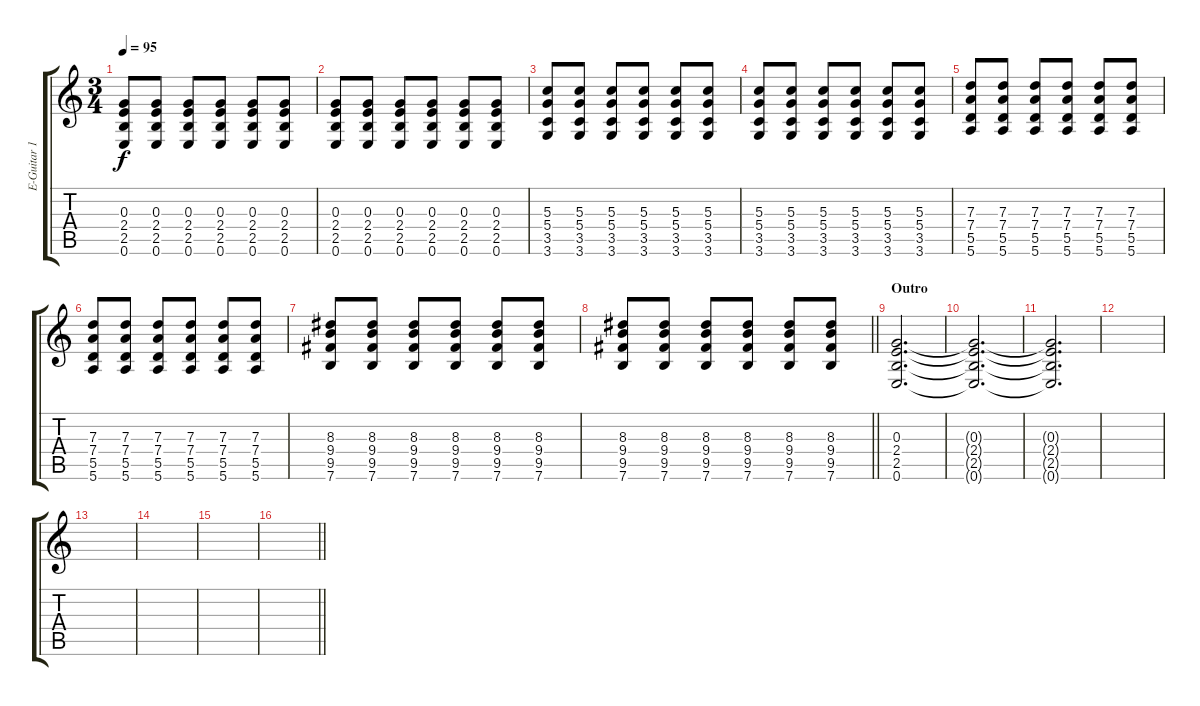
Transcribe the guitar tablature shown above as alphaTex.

\track ("E-Guitar 1" "E-Guitar 1") {instrument distortionguitar}
\staff {score tabs}
\tuning (E4 B3 G3 D3 A2 E2) {hide}
\ts (3 4)
\tempo 95
\clef g2
\ks c
(0.3 2.4 2.5 0.6).8{dy f} (0.3 2.4 2.5 0.6).8 (0.3 2.4 2.5 0.6).8 (0.3 2.4 2.5 0.6).8 (0.3 2.4 2.5 0.6).8 (0.3 2.4 2.5 0.6).8 |
(0.3 2.4 2.5 0.6).8 (0.3 2.4 2.5 0.6).8 (0.3 2.4 2.5 0.6).8 (0.3 2.4 2.5 0.6).8 (0.3 2.4 2.5 0.6).8 (0.3 2.4 2.5 0.6).8 |
(5.3 5.4 3.5 3.6).8 (5.3 5.4 3.5 3.6).8 (5.3 5.4 3.5 3.6).8 (5.3 5.4 3.5 3.6).8 (5.3 5.4 3.5 3.6).8 (5.3 5.4 3.5 3.6).8 |
(5.3 5.4 3.5 3.6).8 (5.3 5.4 3.5 3.6).8 (5.3 5.4 3.5 3.6).8 (5.3 5.4 3.5 3.6).8 (5.3 5.4 3.5 3.6).8 (5.3 5.4 3.5 3.6).8 |
(7.3 7.4 5.5 5.6).8 (7.3 7.4 5.5 5.6).8 (7.3 7.4 5.5 5.6).8 (7.3 7.4 5.5 5.6).8 (7.3 7.4 5.5 5.6).8 (7.3 7.4 5.5 5.6).8 |
(7.3 7.4 5.5 5.6).8 (7.3 7.4 5.5 5.6).8 (7.3 7.4 5.5 5.6).8 (7.3 7.4 5.5 5.6).8 (7.3 7.4 5.5 5.6).8 (7.3 7.4 5.5 5.6).8 |
(8.3 9.4 9.5 7.6).8 (8.3 9.4 9.5 7.6).8 (8.3 9.4 9.5 7.6).8 (8.3 9.4 9.5 7.6).8 (8.3 9.4 9.5 7.6).8 (8.3 9.4 9.5 7.6).8 |
\barLineRight lightlight
(8.3 9.4 9.5 7.6).8 (8.3 9.4 9.5 7.6).8 (8.3 9.4 9.5 7.6).8 (8.3 9.4 9.5 7.6).8 (8.3 9.4 9.5 7.6).8 (8.3 9.4 9.5 7.6).8 |
\section ("" "Outro")
(0.3 2.4 2.5 0.6).2{d} |
(0.3{t} 2.4{t} 2.5{t} 0.6{t}).2{d} |
(0.3{t} 2.4{t} 2.5{t} 0.6{t}).2{d} |
|
|
|
|
\barLineRight lightlight
